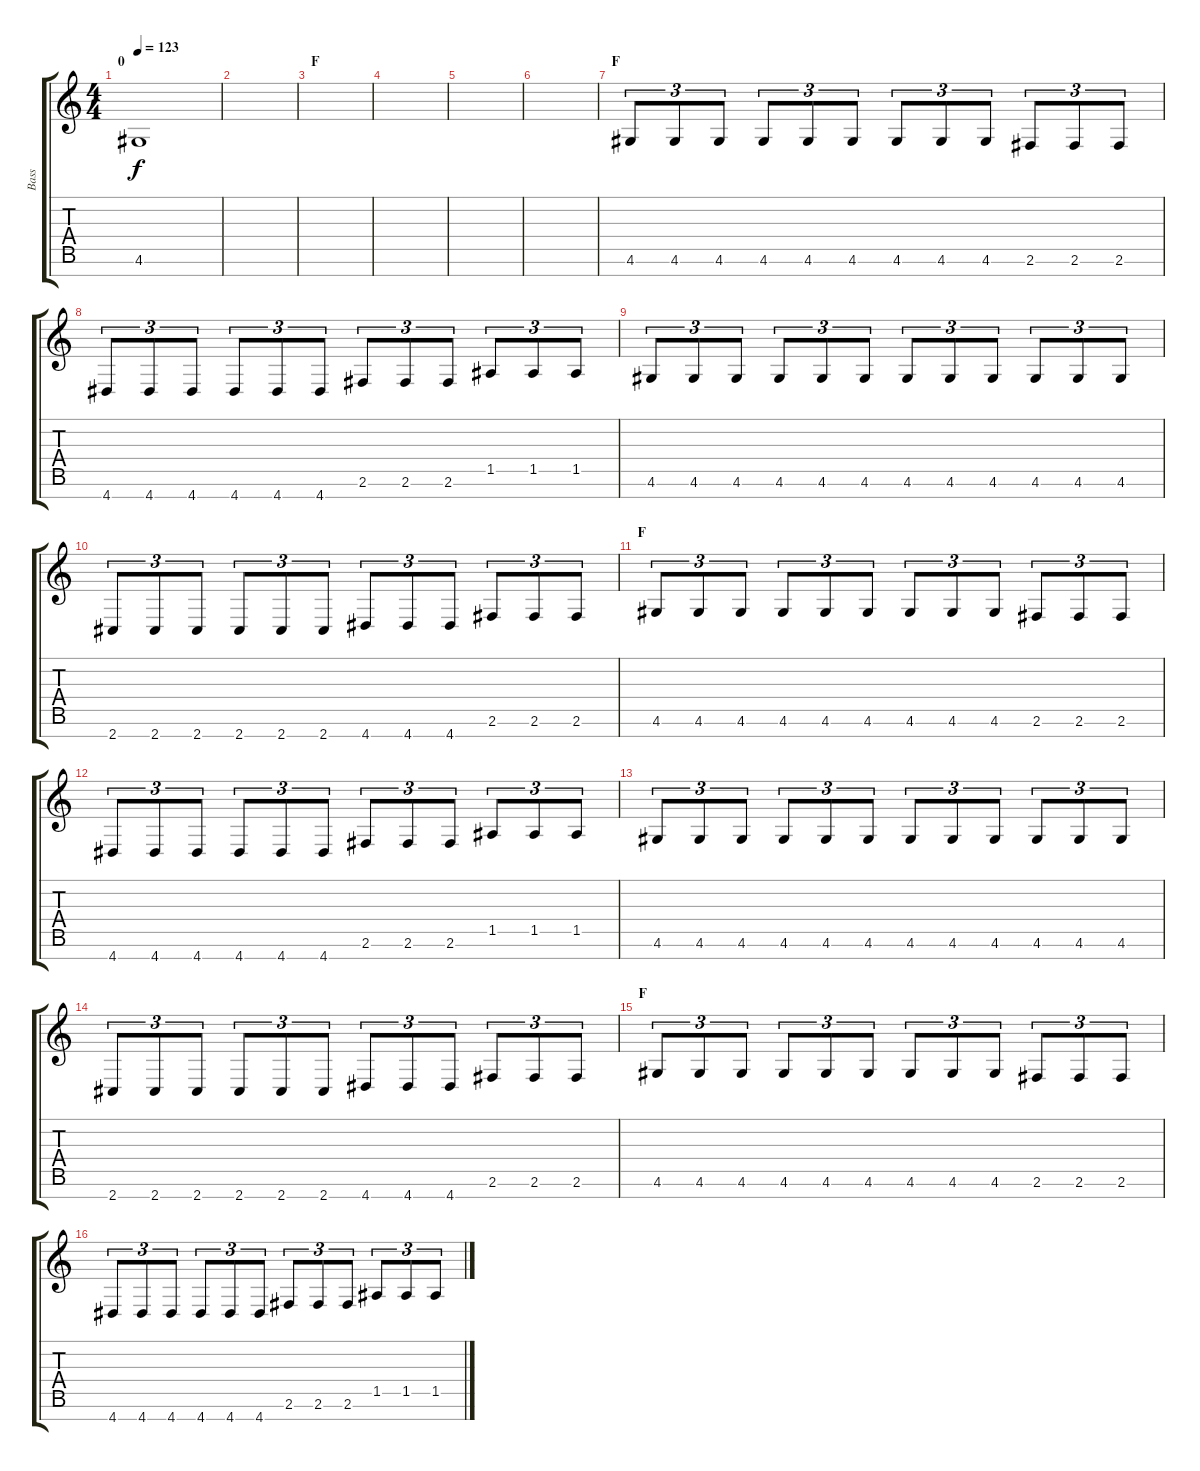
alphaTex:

\track ("Bass" "Bass") {instrument electricbasspick}
\staff {score tabs}
\tuning (E4 B3 G3 D3 A2 E2 B1) {hide}
\ts (4 4)
\section ("" "0")
\tempo 123
\clef g2
\ks c
4.6.1{dy f} |
|
\section ("" "F")
|
|
|
|
\section ("" "F")
4.6.8{tu (3 2)} 4.6.8{tu (3 2)} 4.6.8{tu (3 2)} 4.6.8{tu (3 2)} 4.6.8{tu (3 2)} 4.6.8{tu (3 2)} 4.6.8{tu (3 2)} 4.6.8{tu (3 2)} 4.6.8{tu (3 2)} 2.6.8{tu (3 2)} 2.6.8{tu (3 2)} 2.6.8{tu (3 2)} |
4.7.8{tu (3 2)} 4.7.8{tu (3 2)} 4.7.8{tu (3 2)} 4.7.8{tu (3 2)} 4.7.8{tu (3 2)} 4.7.8{tu (3 2)} 2.6.8{tu (3 2)} 2.6.8{tu (3 2)} 2.6.8{tu (3 2)} 1.5.8{tu (3 2)} 1.5.8{tu (3 2)} 1.5.8{tu (3 2)} |
4.6.8{tu (3 2)} 4.6.8{tu (3 2)} 4.6.8{tu (3 2)} 4.6.8{tu (3 2)} 4.6.8{tu (3 2)} 4.6.8{tu (3 2)} 4.6.8{tu (3 2)} 4.6.8{tu (3 2)} 4.6.8{tu (3 2)} 4.6.8{tu (3 2)} 4.6.8{tu (3 2)} 4.6.8{tu (3 2)} |
2.7.8{tu (3 2)} 2.7.8{tu (3 2)} 2.7.8{tu (3 2)} 2.7.8{tu (3 2)} 2.7.8{tu (3 2)} 2.7.8{tu (3 2)} 4.7.8{tu (3 2)} 4.7.8{tu (3 2)} 4.7.8{tu (3 2)} 2.6.8{tu (3 2)} 2.6.8{tu (3 2)} 2.6.8{tu (3 2)} |
\section ("" "F")
4.6.8{tu (3 2)} 4.6.8{tu (3 2)} 4.6.8{tu (3 2)} 4.6.8{tu (3 2)} 4.6.8{tu (3 2)} 4.6.8{tu (3 2)} 4.6.8{tu (3 2)} 4.6.8{tu (3 2)} 4.6.8{tu (3 2)} 2.6.8{tu (3 2)} 2.6.8{tu (3 2)} 2.6.8{tu (3 2)} |
4.7.8{tu (3 2)} 4.7.8{tu (3 2)} 4.7.8{tu (3 2)} 4.7.8{tu (3 2)} 4.7.8{tu (3 2)} 4.7.8{tu (3 2)} 2.6.8{tu (3 2)} 2.6.8{tu (3 2)} 2.6.8{tu (3 2)} 1.5.8{tu (3 2)} 1.5.8{tu (3 2)} 1.5.8{tu (3 2)} |
4.6.8{tu (3 2)} 4.6.8{tu (3 2)} 4.6.8{tu (3 2)} 4.6.8{tu (3 2)} 4.6.8{tu (3 2)} 4.6.8{tu (3 2)} 4.6.8{tu (3 2)} 4.6.8{tu (3 2)} 4.6.8{tu (3 2)} 4.6.8{tu (3 2)} 4.6.8{tu (3 2)} 4.6.8{tu (3 2)} |
2.7.8{tu (3 2)} 2.7.8{tu (3 2)} 2.7.8{tu (3 2)} 2.7.8{tu (3 2)} 2.7.8{tu (3 2)} 2.7.8{tu (3 2)} 4.7.8{tu (3 2)} 4.7.8{tu (3 2)} 4.7.8{tu (3 2)} 2.6.8{tu (3 2)} 2.6.8{tu (3 2)} 2.6.8{tu (3 2)} |
\section ("" "F")
4.6.8{tu (3 2)} 4.6.8{tu (3 2)} 4.6.8{tu (3 2)} 4.6.8{tu (3 2)} 4.6.8{tu (3 2)} 4.6.8{tu (3 2)} 4.6.8{tu (3 2)} 4.6.8{tu (3 2)} 4.6.8{tu (3 2)} 2.6.8{tu (3 2)} 2.6.8{tu (3 2)} 2.6.8{tu (3 2)} |
4.7.8{tu (3 2)} 4.7.8{tu (3 2)} 4.7.8{tu (3 2)} 4.7.8{tu (3 2)} 4.7.8{tu (3 2)} 4.7.8{tu (3 2)} 2.6.8{tu (3 2)} 2.6.8{tu (3 2)} 2.6.8{tu (3 2)} 1.5.8{tu (3 2)} 1.5.8{tu (3 2)} 1.5.8{tu (3 2)}
